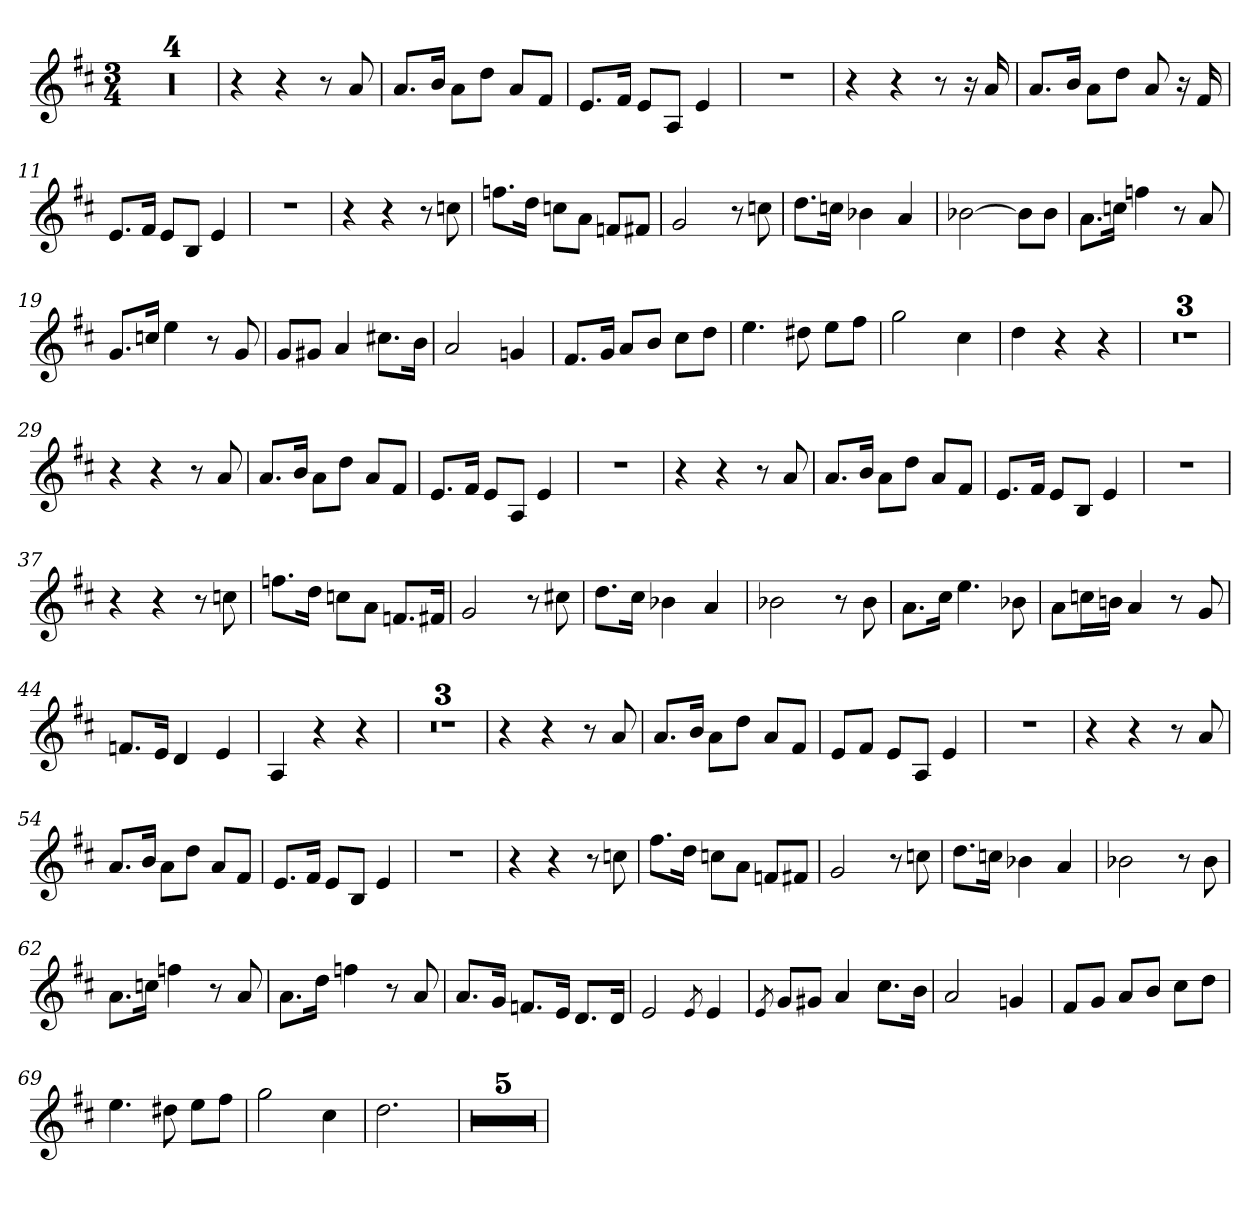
**kern
*part1
*staff1
*clefG2
*k[f#c#]
*M3/4
=1
2.r
=2
2.r
=3
2.r
=4
2.r
=5
4r
4r
8r
8a/
=6
8.a/L
16b/Jk
8a\L
8dd\J
8a/L
8f#/J
=7
8.e/L
16f#/Jk
8e/L
8A/J
4e/
=8
2.r
=9
4r
4r
8r
16r
16a/
=10
8.a/L
16b/Jk
8a\L
8dd\J
8a/
16r
16f#/
!!LO:LB:g=z
=11
8.e/L
16f#/Jk
8e/L
8B/J
4e/
=12
2.r
=13
4r
4r
8r
8ccn\
=14
8.ffn\L
16dd\Jk
8ccn\L
8a\J
8fn/L
8f#X/J
=15
2g/
8r
8ccn\
=16
8.dd\L
16ccn\Jk
4b-X\
4a/
=17
[2b-X\
8b-\L]
8b-\J
=18
8.a\L
16ccn\Jk
4ffn\
8r
8a/
!!LO:LB:g=z
=19
8.g/L
16ccn/Jk
4ee\
8r
8g/
=20
8g/L
8g#X/J
4a/
8.cc#X\L
16b\Jk
=21
2a/
4gn/
=22
8.f#/L
16g/Jk
8a/L
8b/J
8cc#\L
8dd\J
=23
4.ee\
8dd#X\
8ee\L
8ff#\J
=24
2gg\
4cc#\
=25
4dd\
4r
4r
=26
2.r
=27
2.r
=28
2.r
!!LO:LB:g=z
=29
4r
4r
8r
8a/
=30
8.a/L
16b/Jk
8a\L
8dd\J
8a/L
8f#/J
=31
8.e/L
16f#/Jk
8e/L
8A/J
4e/
=32
2.r
=33
4r
4r
8r
8a/
=34
8.a/L
16b/Jk
8a\L
8dd\J
8a/L
8f#/J
=35
8.e/L
16f#/Jk
8e/L
8B/J
4e/
=36
2.r
=37
4r
4r
8r
8ccn\
!!LO:LB:g=z
=38
8.ffn\L
16dd\Jk
8ccn\L
8a\J
8.fn/L
16f#X/Jk
=39
2g/
8r
8cc#X\
=40
8.dd\L
16cc#\Jk
4b-X\
4a/
=41
2b-X\
8r
8b-\
=42
8.a\L
16cc#\Jk
4.ee\
8b-X\
=43
8a\L
16ccn\L
16bn\JJ
4a/
8r
8g/
=44
8.fn/L
16e/Jk
4d/
4e/
=45
4A/
4r
4r
!!LO:LB:g=z
=46
2.r
=47
2.r
=48
2.r
=49
4r
4r
8r
8a/
=50
8.a/L
16b/Jk
8a\L
8dd\J
8a/L
8f#/J
=51
8e/L
8f#/J
8e/L
8A/J
4e/
=52
2.r
=53
4r
4r
8r
8a/
=54
8.a/L
16b/Jk
8a\L
8dd\J
8a/L
8f#/J
=55
8.e/L
16f#/Jk
8e/L
8B/J
4e/
=56
2.r
!!LO:LB:g=z
=57
4r
4r
8r
8ccn\
=58
8.ff#\L
16dd\Jk
8ccn\L
8a\J
8fn/L
8f#X/J
=59
2g/
8r
8ccn\
=60
8.dd\L
16ccn\Jk
4b-X\
4a/
=61
2b-X\
8r
8b-\
=62
8.a\L
16ccn\Jk
4ffn\
8r
8a/
=63
8.a\L
16dd\Jk
4ffn\
8r
8a/
!!LO:LB:g=z
=64
8.a/L
16g/Jk
8.fn/L
16e/Jk
8.d/L
16d/Jk
=65
2e/
8qe/
4e/
=66
8qe/
8g/L
8g#X/J
4a/
8.cc#\L
16b\Jk
=67
2a/
4gn/
=68
8f#/L
8g/J
8a/L
8b/J
8cc#\L
8dd\J
=69
4.ee\
8dd#X\
8ee\L
8ff#\J
=70
2gg\
4cc#\
=71
2.dd\
=72
2.r
=73
2.r
!!LO:LB:g=z
=74
2.r
=75
2.r
=76
2.r
=
*-
